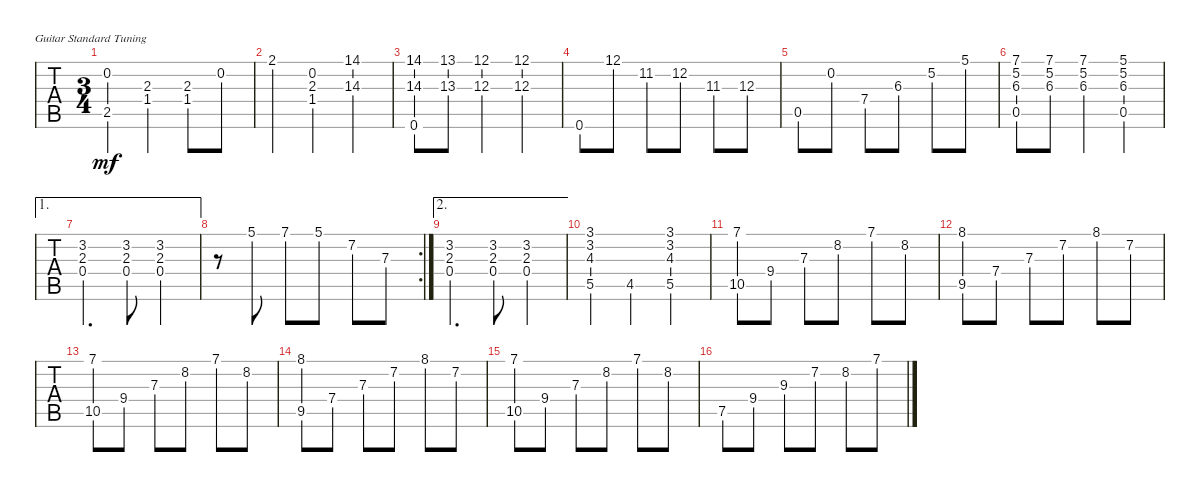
\defaultSystemsLayout 4
\bracketExtendMode groupsimilarinstruments
\singleTrackTrackNamePolicy hidden
\multiTrackTrackNamePolicy hidden
\firstSystemTrackNameOrientation horizontal
\otherSystemsTrackNameOrientation horizontal
\track ("Nylon Guitar" "N-Gt") {instrument acousticguitarnylon}
\staff {tabs}
\tuning (E4 B3 G3 D3 A2 E2)
\ts (3 4)
\tempo (120 hide)
\clef g2
\ks a
(0.2 2.5).4{dy mf} (2.3 1.4).4 (1.4 2.3).8 0.2.8 |
2.1.4 (0.2 2.3 1.4).4 (14.1 14.3).4 |
(14.1 14.3 0.6).8 (13.1 13.3).8 (12.1 12.3).4 (12.1 12.3).4 |
0.6.8 12.1.8 11.2.8 12.2.8 11.3.8 12.3.8 |
0.5.8 0.2.8 7.4.8 6.3.8 5.2.8 5.1.8 |
(7.1 5.2 6.3 0.5).8 (7.1 5.2 6.3).8 (7.1 5.2 6.3).4 (5.1 5.2 6.3 0.5).4 |
\ae 1
(3.2 2.3 0.4).4{d} (3.2 2.3 0.4).8 (3.2 2.3 0.4).4 |
\rc 2
r.8 5.1.8 7.1.8 5.1.8 7.2.8 7.3.8 |
\ae 2
(3.2 2.3 0.4).4{d} (3.2 2.3 0.4).8 (3.2 2.3 0.4).4 |
(3.1 3.2 4.3 5.5).4 4.5.4 (5.5 4.3 3.2 3.1).4 |
(7.1 10.5).8 9.4.8 7.3.8 8.2.8 7.1.8 8.2.8 |
(9.5 8.1).8 7.4.8 7.3.8 7.2.8 8.1.8 7.2.8 |
(7.1 10.5).8 9.4.8 7.3.8 8.2.8 7.1.8 8.2.8 |
(9.5 8.1).8 7.4.8 7.3.8 7.2.8 8.1.8 7.2.8 |
(7.1 10.5).8 9.4.8 7.3.8 8.2.8 7.1.8 8.2.8 |
7.5.8 9.4.8 9.3.8 7.2.8 8.2.8 7.1.8
